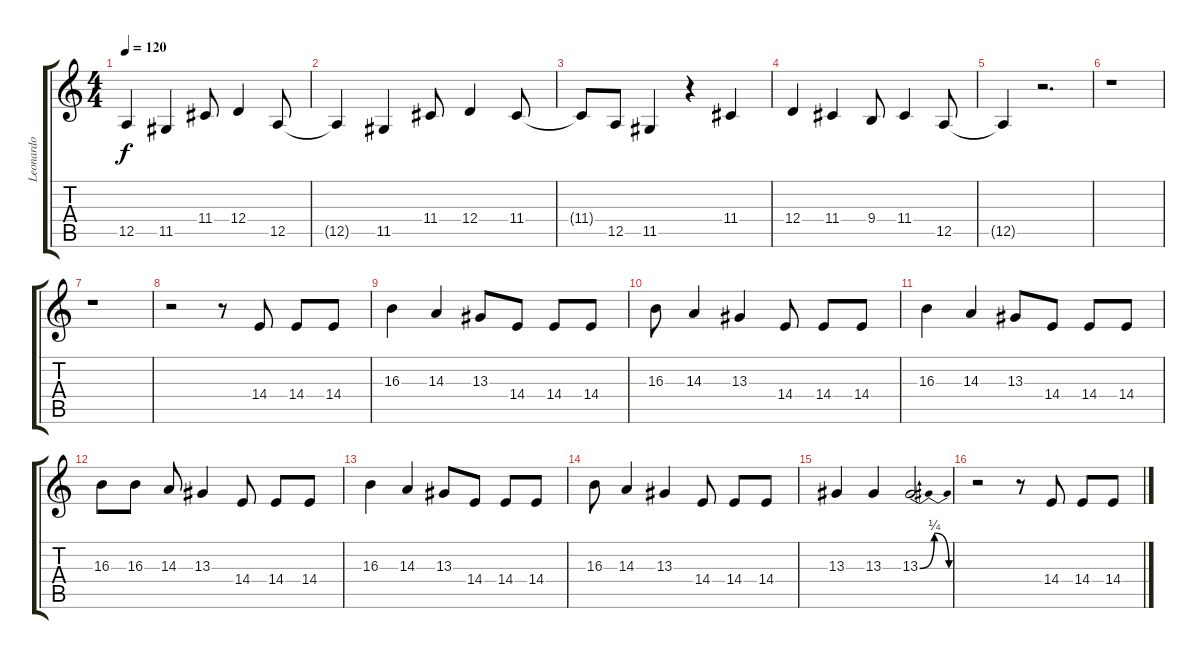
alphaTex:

\track ("Leonardo" "Leonardo") {instrument tenorsax}
\staff {score tabs}
\tuning (E4 B3 G3 D3 A2 E2) {hide}
\ts (4 4)
\tempo 120
\clef g2
\ks c
12.5.4{dy f} 11.5.4 11.4.8 12.4.4 12.5.8 |
12.5{t}.4 11.5.4 11.4.8 12.4.4 11.4.8 |
11.4{t}.8 12.5.8 11.5.4 r.4 11.4.4 |
12.4.4 11.4.4 9.4.8 11.4.4 12.5.8 |
12.5{t}.4 r.2{d} |
r.1 |
r.1 |
r.2 r.8 14.4.8{volume 8} 14.4.8 14.4.8 |
16.3.4 14.3.4 13.3.8 14.4.8 14.4.8 14.4.8 |
16.3.8 14.3.4 13.3.4 14.4.8 14.4.8 14.4.8 |
16.3.4 14.3.4 13.3.8 14.4.8 14.4.8 14.4.8 |
16.3.8 16.3.8 14.3.8 13.3.4 14.4.8 14.4.8 14.4.8 |
16.3.4 14.3.4 13.3.8 14.4.8 14.4.8 14.4.8 |
16.3.8 14.3.4 13.3.4 14.4.8 14.4.8 14.4.8 |
13.3.4 13.3.4 13.3{be (bendrelease 0 0 30 1 30 1 60 0)}.2 |
r.2 r.8 14.4.8 14.4.8 14.4.8
